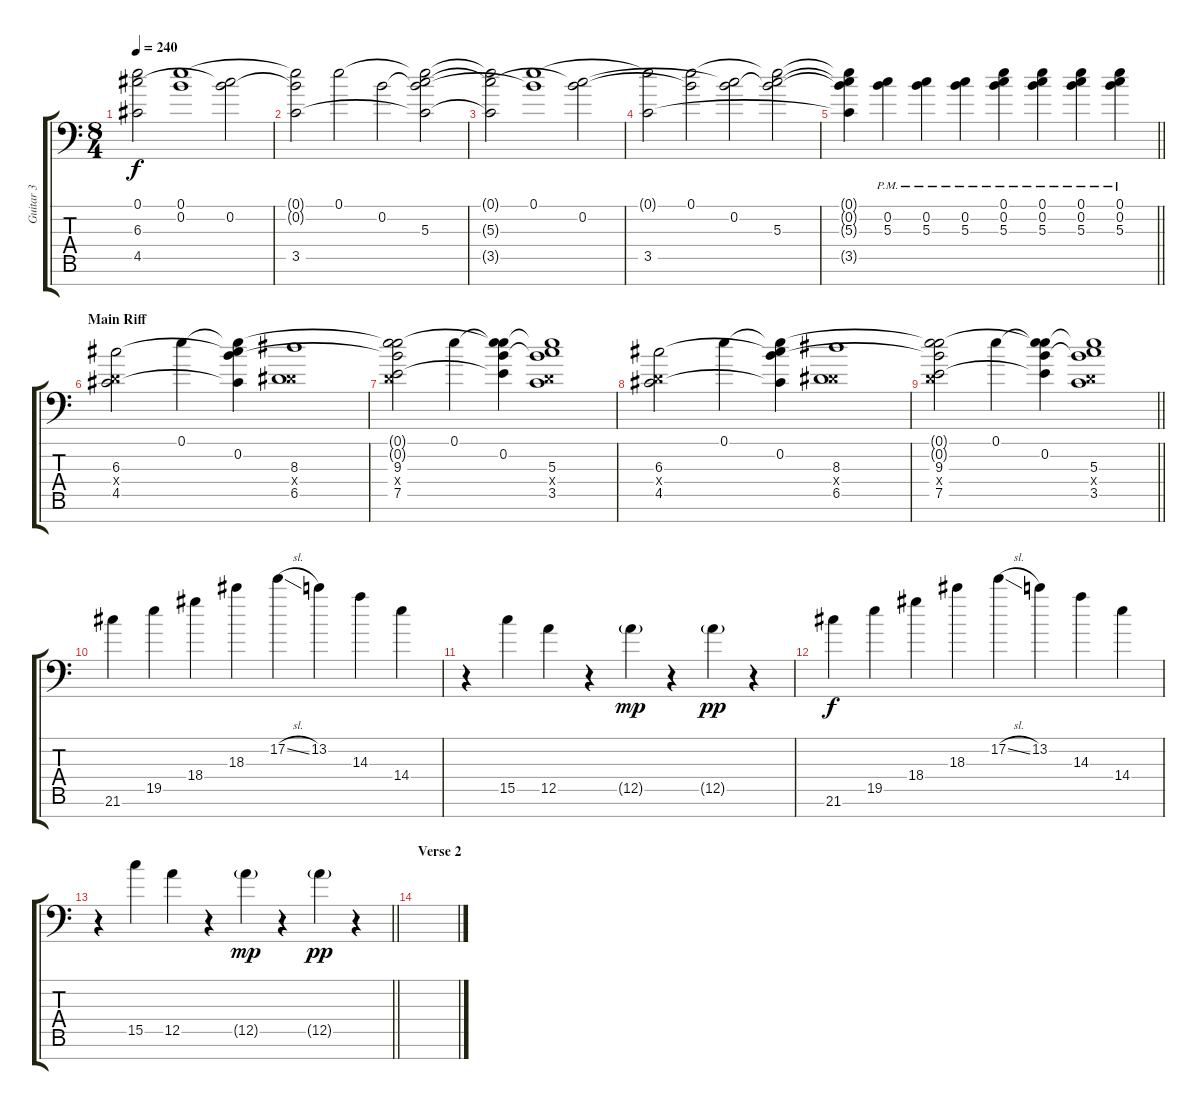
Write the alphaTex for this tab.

\track ("Guitar 3" "Guitar 3") {instrument electricguitarjazz}
\staff {score tabs}
\tuning (E4 B3 G3 D3 A2 E2 A1) {hide}
\ts (8 4)
\tempo 240
\clef f4
\ks c
(0.1{t} 6.3{t} 4.5{t}).2{dy f} (0.1 0.2{t}).1 (0.2 6.3{t}).2 |
(0.1{t} 0.2{t} 3.5).2 0.1.2 0.2.2 (0.1{t} 0.2{t} 5.3 3.5{t}).2 |
(0.1{t} 5.3{t} 3.5{t}).2 (0.1 0.2{t}).1 (0.2 5.3{t}).2 |
(0.1{t} 3.5).2 (0.1 0.2{t}).2 (0.2 5.3{t}).2 (0.1{t} 0.2{t} 5.3).2 |
\barLineRight lightlight
(0.1{t} 0.2{t} 5.3{t} 3.5{t}).4 (0.2{pm} 5.3{pm}).4 (0.2{pm} 5.3{pm}).4 (0.2{pm} 5.3{pm}).4 (0.1{pm} 0.2{pm} 5.3{pm}).4 (0.1{pm} 0.2{pm} 5.3{pm}).4 (0.1{pm} 0.2{pm} 5.3{pm}).4 (0.1{pm} 0.2{pm} 5.3{pm}).4 |
\section ("" "Main Riff")
(6.3 0.4{x} 4.5).2 0.1.4 (0.1{t} 0.2 6.3{t} 4.5{t}).4 (8.3 0.4{x} 6.5).1 |
(0.1{t} 0.2{t} 9.3 0.4{x} 7.5).2 0.1.4 (0.1{t} 0.2 9.3{t} 7.5{t}).4 (0.1{t} 0.2{t} 5.3 0.4{x} 3.5).1 |
(6.3 0.4{x} 4.5).2 0.1.4 (0.1{t} 0.2 6.3{t} 4.5{t}).4 (8.3 0.4{x} 6.5).1 |
\barLineRight lightlight
(0.1{t} 0.2{t} 9.3 0.4{x} 7.5).2 0.1.4 (0.1{t} 0.2 9.3{t} 7.5{t}).4 (0.1{t} 0.2{t} 5.3 0.4{x} 3.5).1 |
21.6.4{balance 3 instrument electricguitarjazz} 19.5.4 18.4.4 18.3.4 17.2{sl}.4 13.2.4 14.3.4 14.4.4 |
r.4 15.5.4 12.5.4 r.4 12.5{g}.4{dy mp} r.4 12.5{g}.4{dy pp} r.4 |
21.6.4{dy f} 19.5.4 18.4.4 18.3.4 17.2{sl}.4 13.2.4 14.3.4 14.4.4 |
\barLineRight lightlight
r.4 15.5.4 12.5.4 r.4 12.5{g}.4{dy mp} r.4 12.5{g}.4{dy pp} r.4 |
\section ("" "Verse 2")
